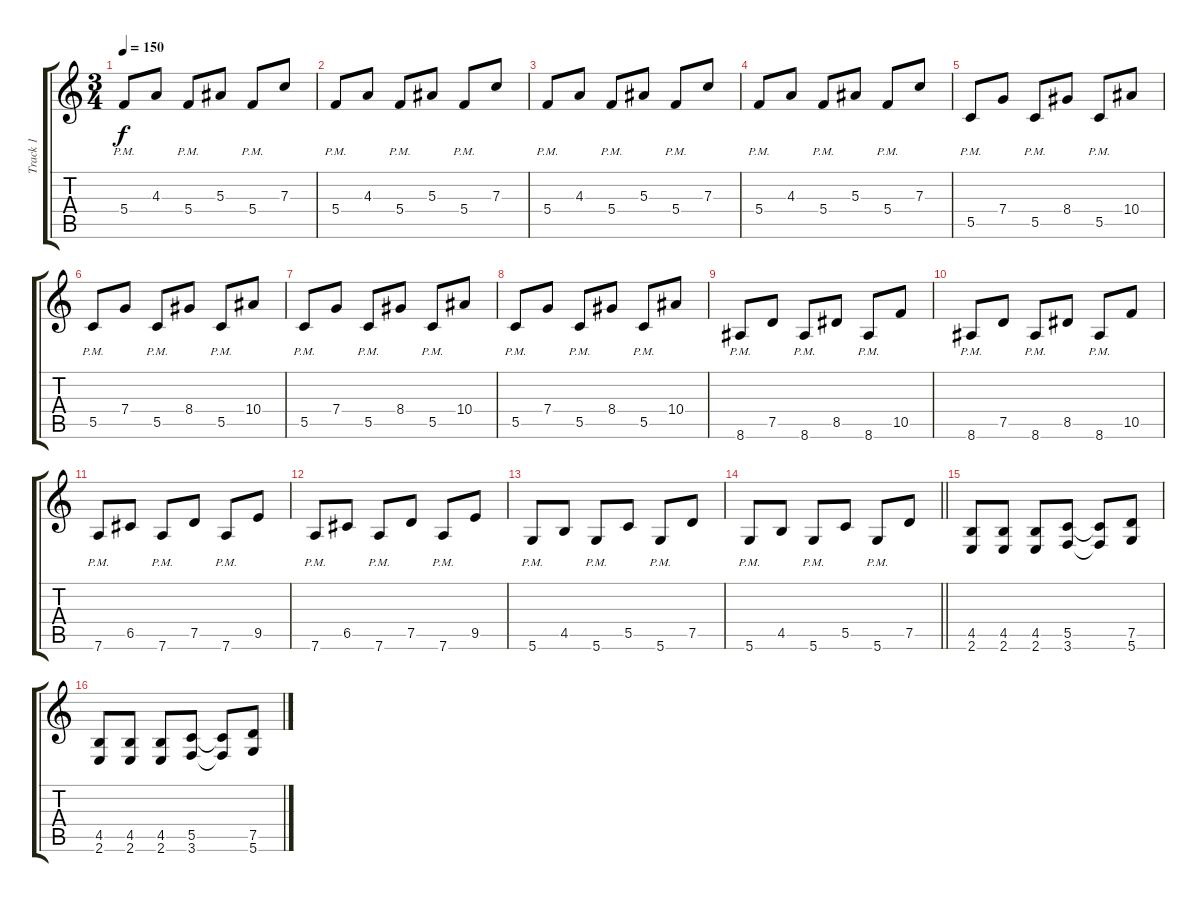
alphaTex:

\track ("Track 1" "Track 1") {instrument electricguitarjazz}
\staff {score tabs}
\tuning (D4 A3 F3 C3 G2 D2) {hide}
\ts (3 4)
\tempo 150
\clef g2
\ks c
5.4{pm}.8{dy f} 4.3.8 5.4{pm}.8 5.3.8 5.4{pm}.8 7.3.8 |
5.4{pm}.8 4.3.8 5.4{pm}.8 5.3.8 5.4{pm}.8 7.3.8 |
5.4{pm}.8 4.3.8 5.4{pm}.8 5.3.8 5.4{pm}.8 7.3.8 |
5.4{pm}.8 4.3.8 5.4{pm}.8 5.3.8 5.4{pm}.8 7.3.8 |
5.5{pm}.8 7.4.8 5.5{pm}.8 8.4.8 5.5{pm}.8 10.4.8 |
5.5{pm}.8 7.4.8 5.5{pm}.8 8.4.8 5.5{pm}.8 10.4.8 |
5.5{pm}.8 7.4.8 5.5{pm}.8 8.4.8 5.5{pm}.8 10.4.8 |
5.5{pm}.8 7.4.8 5.5{pm}.8 8.4.8 5.5{pm}.8 10.4.8 |
8.6{pm}.8 7.5.8 8.6{pm}.8 8.5.8 8.6{pm}.8 10.5.8 |
8.6{pm}.8 7.5.8 8.6{pm}.8 8.5.8 8.6{pm}.8 10.5.8 |
7.6{pm}.8 6.5.8 7.6{pm}.8 7.5.8 7.6{pm}.8 9.5.8 |
7.6{pm}.8 6.5.8 7.6{pm}.8 7.5.8 7.6{pm}.8 9.5.8 |
5.6{pm}.8 4.5.8 5.6{pm}.8 5.5.8 5.6{pm}.8 7.5.8 |
\barLineRight lightlight
5.6{pm}.8 4.5.8 5.6{pm}.8 5.5.8 5.6{pm}.8 7.5.8 |
(4.5 2.6).8 (4.5 2.6).8 (4.5 2.6).8 (5.5 3.6).8 (5.5{t} 3.6{t}).8 (7.5 5.6).8 |
(4.5 2.6).8 (4.5 2.6).8 (4.5 2.6).8 (5.5 3.6).8 (5.5{t} 3.6{t}).8 (7.5 5.6).8
